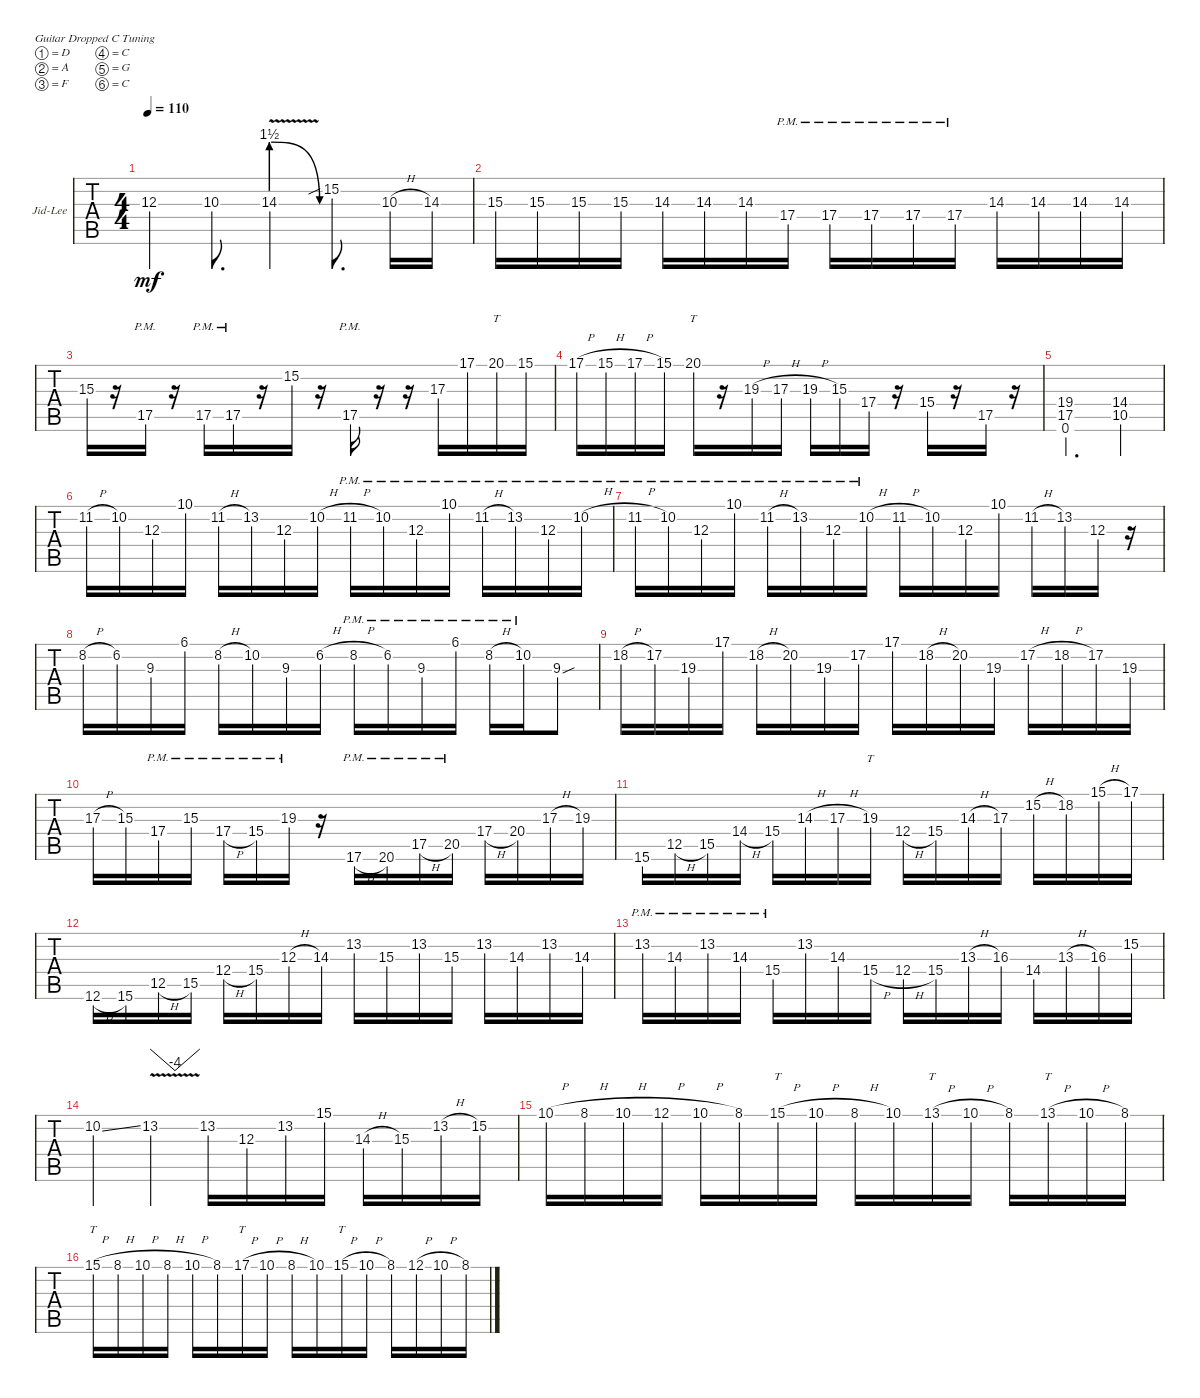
\defaultSystemsLayout 4
\bracketExtendMode groupsimilarinstruments
\firstSystemTrackNameOrientation horizontal
\otherSystemsTrackNameOrientation horizontal
\track ("Electric Guitar" "Jid-Lee") {instrument distortionguitar}
\staff {tabs}
\tuning (D4 A3 F3 C3 G2 C2)
\ts (4 4)
\scale
0.308003
\tempo 110
\accidentals auto
\clef g2
\ottava regular
\simile none
\scale
0.333333
\ks c
12.3.4{dy mf} 10.3.8{d} 14.3{be (prebendrelease 0 6 41.4 0) v}.4 15.2{sib}.8{d} 10.3{h}.16 14.3.16 |
\scale
0.333333 15.3.16 15.3.16 15.3.16 15.3.16 14.3.16 14.3.16 14.3.16 17.4{pm}.16 17.4{pm}.16 17.4{pm}.16 17.4{pm}.16 17.4{pm}.16 14.3.16 14.3.16 14.3.16 14.3.16 |
\scale
0.333333 15.3.16 r.16 17.5{pm}.16 r.16 17.5{pm}.16 17.5{pm}.16 r.16 15.2.16 r.16 17.5{pm}.16 r.16 r.16 17.3.16 17.1.16 20.1.16{tt} 15.1.16 |
\scale
0.431918
\scale
0.333333 17.1{h}.16 15.1{h}.16 17.1{h}.16 15.1.16 20.1.16{tt} r.16 19.3{h}.16 17.3{h}.16 19.3{h}.16 15.3.16 17.4.16 r.16 15.4.16 r.16 17.5.16 r.16 |
\scale
0.181552
\scale
0.333333 (17.5 0.6 19.4).2{d} (10.5 14.4).4 |
\scale
0.38653
\scale
0.333333 11.2{h}.16 10.2.16 12.3.16 10.1.16 11.2{h}.16 13.2.16 12.3.16 10.2{h}.16 11.2{h pm}.16 10.2{pm}.16 12.3{pm}.16 10.1{pm}.16 11.2{h pm}.16 13.2{pm}.16 12.3{pm}.16 10.2{h pm}.16 |
\scale
0.333333 11.2{h pm}.16 10.2{pm}.16 12.3{pm}.16 10.1{pm}.16 11.2{h pm}.16 13.2{pm}.16 12.3{pm}.16 10.2{h pm}.16 11.2{h}.16 10.2.16 12.3.16 10.1.16 11.2{h}.16 13.2.16 12.3.16 r.16 |
\scale
0.333333 8.2{h}.16 6.2.16 9.3.16 6.1.16 8.2{h}.16 10.2.16 9.3.16 6.2{h}.16 8.2{h pm}.16 6.2{pm}.16 9.3{pm}.16 6.1{pm}.16 8.2{h pm}.16 10.2{pm}.16 9.3{sou}.8 |
\scale
0.527728
\scale
0.333333 18.2{h}.16 17.2.16 19.3.16 17.1.16 18.2{h}.16 20.2.16 19.3.16 17.2.16 17.1.16 18.2{h}.16 20.2.16 19.3.16 17.2{h}.16 18.2{h}.16 17.2.16 19.3.16 |
\scale
0.472272
\scale
0.333333 17.3{h}.16 15.3.16 17.4{pm}.16 15.3{pm}.16 17.4{h pm}.16 15.4{pm}.16 19.3{pm}.16 r.16 17.6{h pm}.16 20.6{pm}.16 17.5{h pm}.16 20.5{pm}.16 17.4{h}.16 20.4.16 17.3{h}.16 19.3.16 |
\scale
0.333333 15.6.16 12.5{h}.16 15.5.16 14.4{h}.16 15.4.16 14.3{h}.16 17.3{h}.16 19.3.16{tt} 12.4{h}.16 15.4.16 14.3{h}.16 17.3.16 15.2{h}.16 18.2.16 15.1{h}.16 17.1.16 |
\scale
0.333333 12.6{h}.16 15.6.16 12.5{h}.16 15.5.16 12.4{h}.16 15.4.16 12.3{h}.16 14.3.16 13.2.16 15.3.16 13.2.16 15.3.16 13.2.16 14.3.16 13.2.16 14.3.16 |
\scale
0.333333 13.2{pm}.16 14.3{pm}.16 13.2{pm}.16 14.3{pm}.16 15.4{pm}.16 13.2.16 14.3.16 15.4{h}.16 12.4{h}.16 15.4.16 13.3{h}.16 16.3.16 14.4.16 13.3{h}.16 16.3.16 15.2.16 |
\scale
0.333333 10.2{ss}.4 13.2{v}.4{tbe (dip default 7.8 0 11.4 -16 15 -16 51 0)} 13.2.16 12.3.16 13.2.16 15.1.16 14.3{h}.16 15.3.16 13.2{h}.16 15.2.16 |
\scale
0.527728
\scale
0.333333 10.1{h}.16 8.1{h}.16 10.1{h}.16 12.1{h}.16 10.1{h}.16 8.1.16 15.1{h}.16{tt} 10.1{h}.16 8.1{h}.16 10.1.16 13.1{h}.16{tt} 10.1{h}.16 8.1.16 13.1{h}.16{tt} 10.1{h}.16 8.1.16 |
\scale
0.472272
\scale
0.333333 15.1{h}.16{tt} 8.1{h}.16 10.1{h}.16 8.1{h}.16 10.1{h}.16 8.1.16 17.1{h}.16{tt} 10.1{h}.16 8.1{h}.16 10.1.16 15.1{h}.16{tt} 10.1{h}.16 8.1.16 12.1{h}.16 10.1{h}.16 8.1.16
